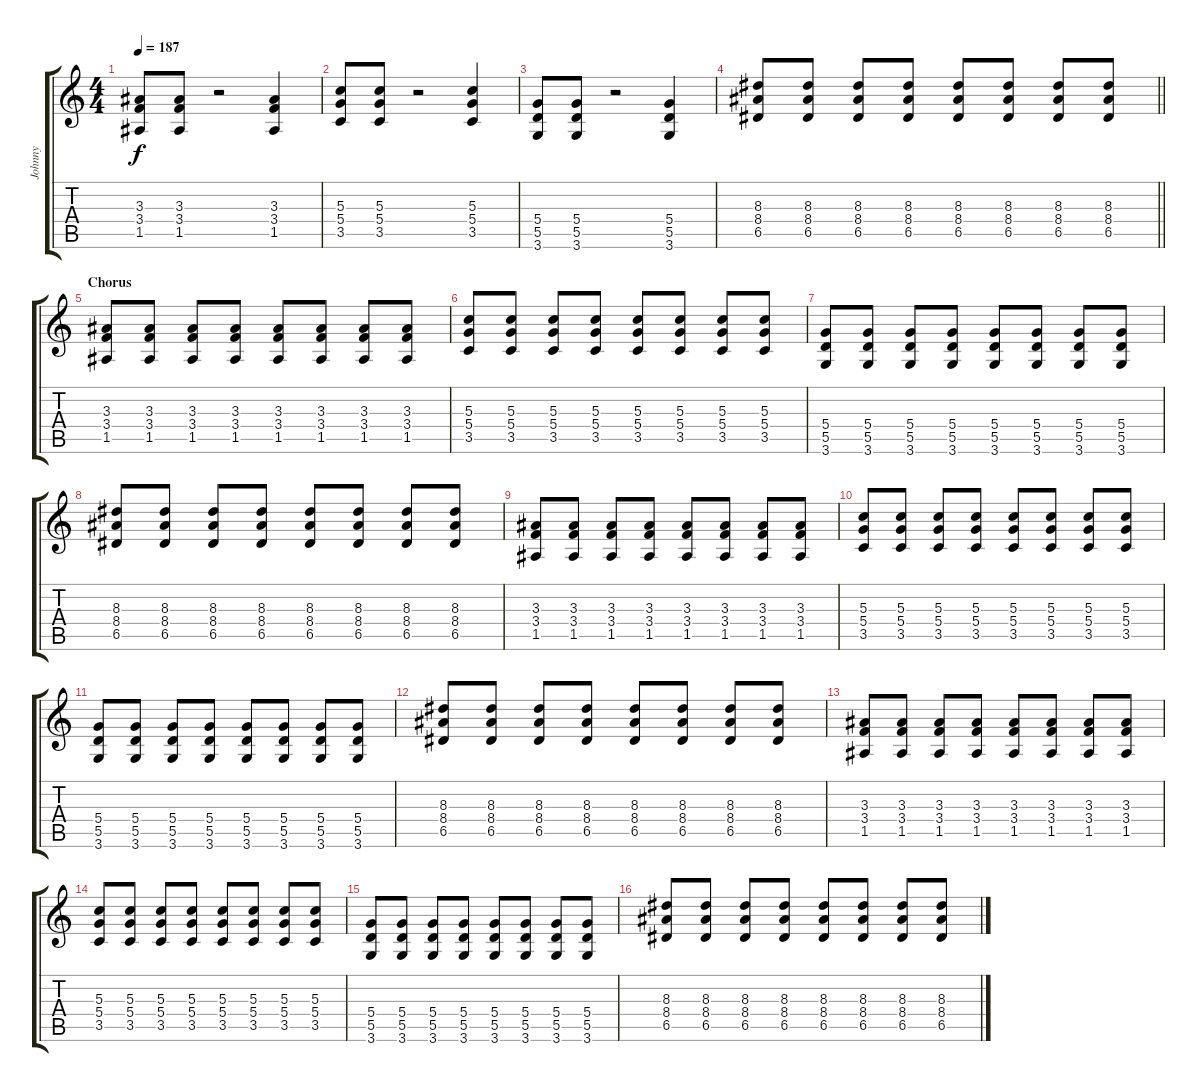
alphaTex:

\track ("Johnny" "Johnny") {instrument distortionguitar}
\staff {score tabs}
\tuning (E4 B3 G3 D3 A2 E2) {hide}
\ts (4 4)
\tempo 187
\clef g2
\ks c
(3.3 3.4 1.5).8{dy f} (3.3 3.4 1.5).8 r.2 (3.3 3.4 1.5).4 |
(5.3 5.4 3.5).8 (5.3 5.4 3.5).8 r.2 (5.3 5.4 3.5).4 |
(5.4 5.5 3.6).8 (5.4 5.5 3.6).8 r.2 (5.4 5.5 3.6).4 |
\barLineRight lightlight
(8.3 8.4 6.5).8 (8.3 8.4 6.5).8 (8.3 8.4 6.5).8 (8.3 8.4 6.5).8 (8.3 8.4 6.5).8 (8.3 8.4 6.5).8 (8.3 8.4 6.5).8 (8.3 8.4 6.5).8 |
\section ("" "Chorus")
(3.3 3.4 1.5).8 (3.3 3.4 1.5).8 (3.3 3.4 1.5).8 (3.3 3.4 1.5).8 (3.3 3.4 1.5).8 (3.3 3.4 1.5).8 (3.3 3.4 1.5).8 (3.3 3.4 1.5).8 |
(5.3 5.4 3.5).8 (5.3 5.4 3.5).8 (5.3 5.4 3.5).8 (5.3 5.4 3.5).8 (5.3 5.4 3.5).8 (5.3 5.4 3.5).8 (5.3 5.4 3.5).8 (5.3 5.4 3.5).8 |
(5.4 5.5 3.6).8 (5.4 5.5 3.6).8 (5.4 5.5 3.6).8 (5.4 5.5 3.6).8 (5.4 5.5 3.6).8 (5.4 5.5 3.6).8 (5.4 5.5 3.6).8 (5.4 5.5 3.6).8 |
(8.3 8.4 6.5).8 (8.3 8.4 6.5).8 (8.3 8.4 6.5).8 (8.3 8.4 6.5).8 (8.3 8.4 6.5).8 (8.3 8.4 6.5).8 (8.3 8.4 6.5).8 (8.3 8.4 6.5).8 |
(3.3 3.4 1.5).8 (3.3 3.4 1.5).8 (3.3 3.4 1.5).8 (3.3 3.4 1.5).8 (3.3 3.4 1.5).8 (3.3 3.4 1.5).8 (3.3 3.4 1.5).8 (3.3 3.4 1.5).8 |
(5.3 5.4 3.5).8 (5.3 5.4 3.5).8 (5.3 5.4 3.5).8 (5.3 5.4 3.5).8 (5.3 5.4 3.5).8 (5.3 5.4 3.5).8 (5.3 5.4 3.5).8 (5.3 5.4 3.5).8 |
(5.4 5.5 3.6).8 (5.4 5.5 3.6).8 (5.4 5.5 3.6).8 (5.4 5.5 3.6).8 (5.4 5.5 3.6).8 (5.4 5.5 3.6).8 (5.4 5.5 3.6).8 (5.4 5.5 3.6).8 |
(8.3 8.4 6.5).8 (8.3 8.4 6.5).8 (8.3 8.4 6.5).8 (8.3 8.4 6.5).8 (8.3 8.4 6.5).8 (8.3 8.4 6.5).8 (8.3 8.4 6.5).8 (8.3 8.4 6.5).8 |
(3.3 3.4 1.5).8 (3.3 3.4 1.5).8 (3.3 3.4 1.5).8 (3.3 3.4 1.5).8 (3.3 3.4 1.5).8 (3.3 3.4 1.5).8 (3.3 3.4 1.5).8 (3.3 3.4 1.5).8 |
(5.3 5.4 3.5).8 (5.3 5.4 3.5).8 (5.3 5.4 3.5).8 (5.3 5.4 3.5).8 (5.3 5.4 3.5).8 (5.3 5.4 3.5).8 (5.3 5.4 3.5).8 (5.3 5.4 3.5).8 |
(5.4 5.5 3.6).8 (5.4 5.5 3.6).8 (5.4 5.5 3.6).8 (5.4 5.5 3.6).8 (5.4 5.5 3.6).8 (5.4 5.5 3.6).8 (5.4 5.5 3.6).8 (5.4 5.5 3.6).8 |
(8.3 8.4 6.5).8 (8.3 8.4 6.5).8 (8.3 8.4 6.5).8 (8.3 8.4 6.5).8 (8.3 8.4 6.5).8 (8.3 8.4 6.5).8 (8.3 8.4 6.5).8 (8.3 8.4 6.5).8
